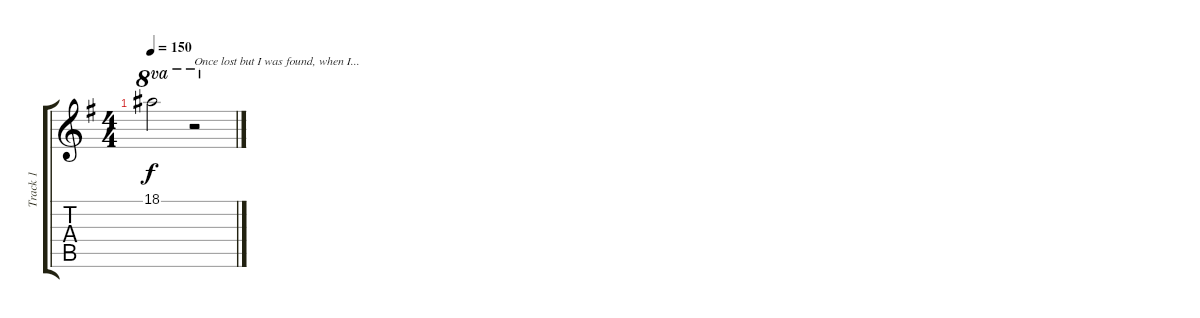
\track ("Track 1" "Track 1") {instrument overdrivenguitar}
\staff {score tabs}
\tuning (E4 B3 G3 D3 A2 E2) {hide}
\ts (4 4)
\tempo 150
\clef g2
\ks g
18.1{t}.2{ot 8va dy f} r.2{ot 8va txt "Once lost but I was found, when I..."}
